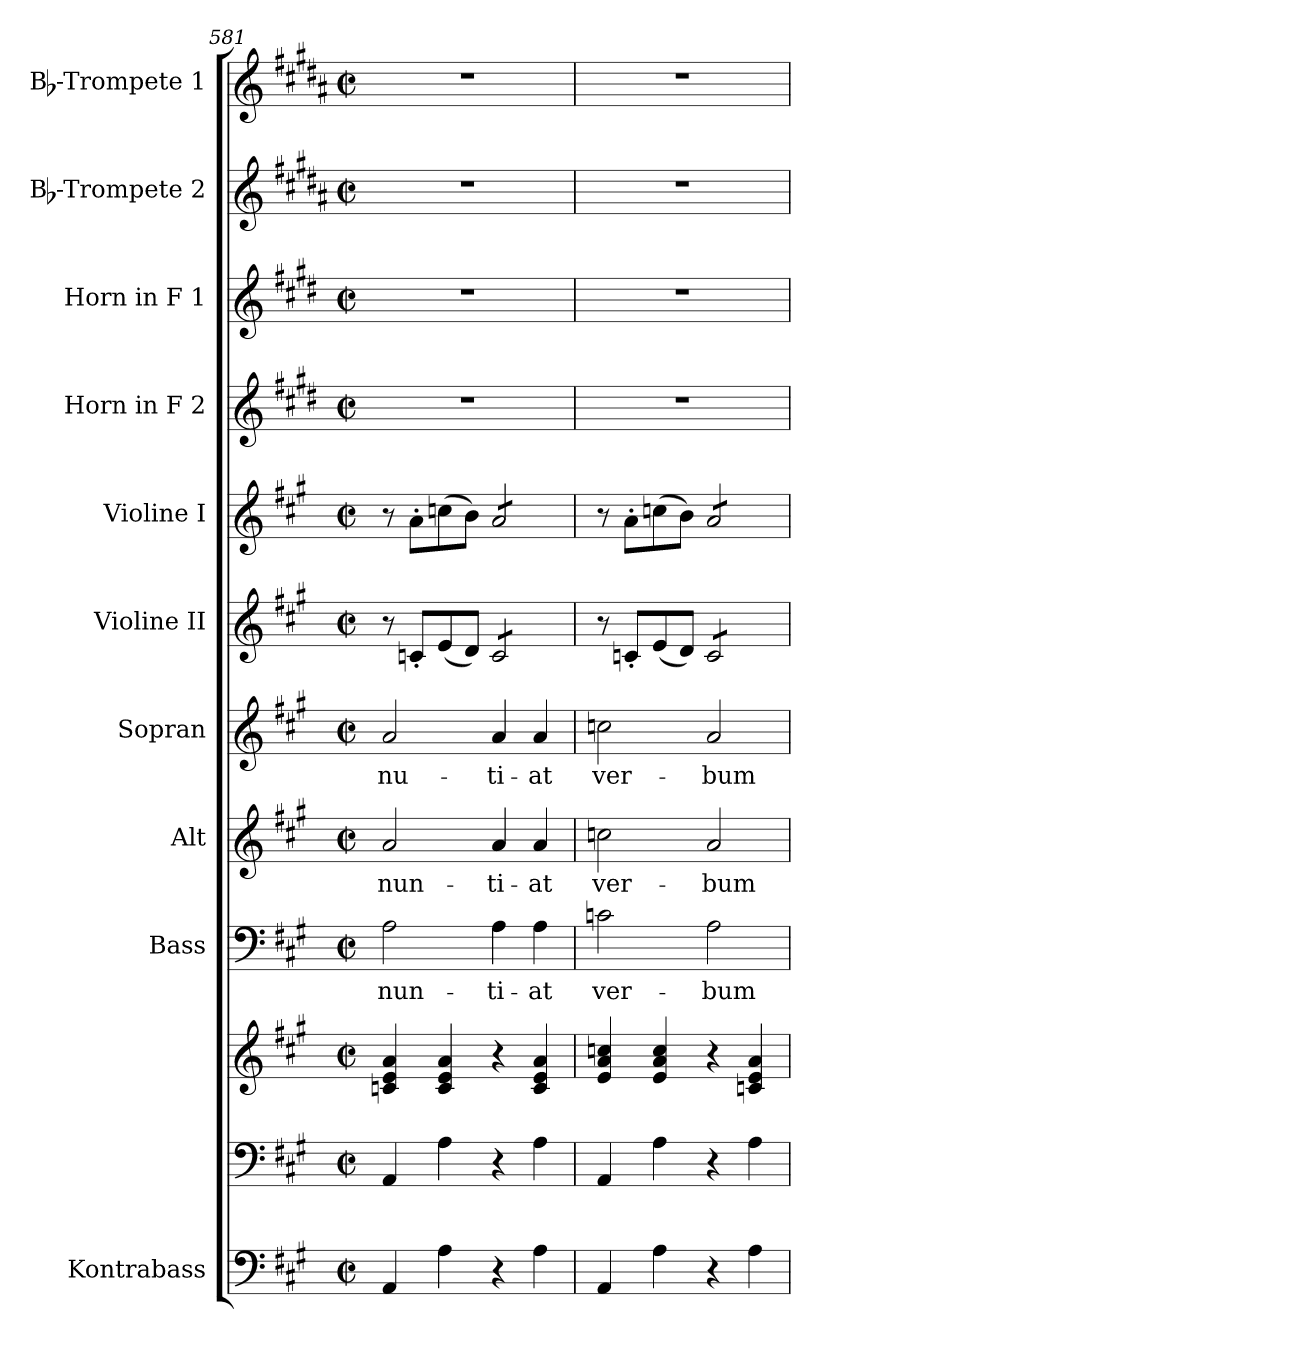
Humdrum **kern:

**kern	**kern	**kern	**kern	**text	**kern	**text	**kern	**text	**kern	**kern	**kern	**kern	**kern	**kern
*part11	*part10	*part10	*part9	*part9	*part8	*part8	*part7	*part7	*part6	*part5	*part4	*part3	*part2	*part1
*staff12	*staff11	*staff10	*staff9	*staff9	*staff8	*staff8	*staff7	*staff7	*staff6	*staff5	*staff4	*staff3	*staff2	*staff1
*I"Kontrabass	*	*	*I"Bass	*	*I"Alt	*	*I"Sopran	*	*I"Violine II	*I"Violine I	*I"Horn in F 2	*I"Horn in F 1	*I"Bb-Trompete 2	*I"Bb-Trompete 1
*I'Kb.	*	*	*I'B.	*	*I'A.	*	*I'S.	*	*I'Vl. II	*I'Vl. I	*	*	*I'Bb Trp. 2	*I'Bb Trp. 1
!!LO:PB:g=z
*clefF4	*clefF4	*clefG2	*clefF4	*	*clefG2	*	*clefG2	*	*clefG2	*clefG2	*clefG2	*clefG2	*clefG2	*clefG2
*ITrd7c12	*	*	*	*	*	*	*	*	*	*	*ITrd4c7	*ITrd4c7	*ITrd1c2	*ITrd1c2
*k[f#c#g#]	*k[f#c#g#]	*k[f#c#g#]	*k[f#c#g#]	*	*k[f#c#g#]	*	*k[f#c#g#]	*	*k[f#c#g#]	*k[f#c#g#]	*k[f#c#g#]	*k[f#c#g#]	*k[f#c#g#]	*k[f#c#g#]
*A:	*A:	*A:	*A:	*	*A:	*	*A:	*	*A:	*A:	*A:	*A:	*A:	*A:
*M2/2	*M2/2	*M2/2	*M2/2	*	*M2/2	*	*M2/2	*	*M2/2	*M2/2	*M2/2	*M2/2	*M2/2	*M2/2
*met(c|)	*met(c|)	*met(c|)	*met(c|)	*	*met(c|)	*	*met(c|)	*	*met(c|)	*met(c|)	*met(c|)	*met(c|)	*met(c|)	*met(c|)
=581	=581	=581	=581	=581	=581	=581	=581	=581	=581	=581	=581	=581	=581	=581
!	!	!	!	!LO:LY:b	!	!LO:LY:b	!	!LO:LY:b	!	!	!	!	!	!
4AAA/	4AA/	4cn/ 4e/ 4a/	2A\	-nun-	2a/	-nun-	2a/	-nu-	8r	8r	1r	1r	1r	1r
.	.	.	.	.	.	.	.	.	8cn'</L	8a'>\L	.	.	.	.
4AA\	4A\	4c/ 4e/ 4a/	.	.	.	.	.	.	(<8e/	(>8ccn\	.	.	.	.
.	.	.	.	.	.	.	.	.	8d/J)	8b\J)	.	.	.	.
!	!	!	!	!LO:LY:b	!	!LO:LY:b	!	!LO:LY:b	!	!	!	!	!	!
*	*	*	*	*	*	*	*	*	*tremolo	*	*	*	*	*
*	*	*	*	*	*	*	*	*	*	*tremolo	*	*	*	*
4r	4r	4r	4A\	-ti-	4a/	-ti-	4a/	-ti-	8c/L	8a/L	.	.	.	.
.	.	.	.	.	.	.	.	.	8c/	8a/	.	.	.	.
!	!	!	!	!LO:LY:b	!	!LO:LY:b	!	!LO:LY:b	!	!	!	!	!	!
4AA\	4A\	4c/ 4e/ 4a/	4A\	-at	4a/	-at	4a/	-at	8c/	8a/	.	.	.	.
.	.	.	.	.	.	.	.	.	8c/J	8a/J	.	.	.	.
*	*	*	*	*	*	*	*	*	*	*Xtremolo	*	*	*	*
*	*	*	*	*	*	*	*	*	*Xtremolo	*	*	*	*	*
=582	=582	=582	=582	=582	=582	=582	=582	=582	=582	=582	=582	=582	=582	=582
!	!	!	!	!LO:LY:b	!	!LO:LY:b	!	!LO:LY:b	!	!	!	!	!	!
4AAA/	4AA/	4e/ 4a/ 4ccn/	2cn\	ver-	2ccn\	ver-	2ccn\	ver-	8r	8r	1r	1r	1r	1r
.	.	.	.	.	.	.	.	.	8cn'</L	8a'>\L	.	.	.	.
4AA\	4A\	4e/ 4a/ 4cc/	.	.	.	.	.	.	(<8e/	(>8ccn\	.	.	.	.
.	.	.	.	.	.	.	.	.	8d/J)	8b\J)	.	.	.	.
!	!	!	!	!LO:LY:b	!	!LO:LY:b	!	!LO:LY:b	!	!	!	!	!	!
*	*	*	*	*	*	*	*	*	*tremolo	*	*	*	*	*
*	*	*	*	*	*	*	*	*	*	*tremolo	*	*	*	*
4r	4r	4r	2A\	-bum	2a/	-bum	2a/	-bum	8c/L	8a/L	.	.	.	.
.	.	.	.	.	.	.	.	.	8c/	8a/	.	.	.	.
4AA\	4A\	4cn/ 4e/ 4a/	.	.	.	.	.	.	8c/	8a/	.	.	.	.
.	.	.	.	.	.	.	.	.	8c/J	8a/J	.	.	.	.
*	*	*	*	*	*	*	*	*	*	*Xtremolo	*	*	*	*
*	*	*	*	*	*	*	*	*	*Xtremolo	*	*	*	*	*
=	=	=	=	=	=	=	=	=	=	=	=	=	=	=
*-	*-	*-	*-	*-	*-	*-	*-	*-	*-	*-	*-	*-	*-	*-
